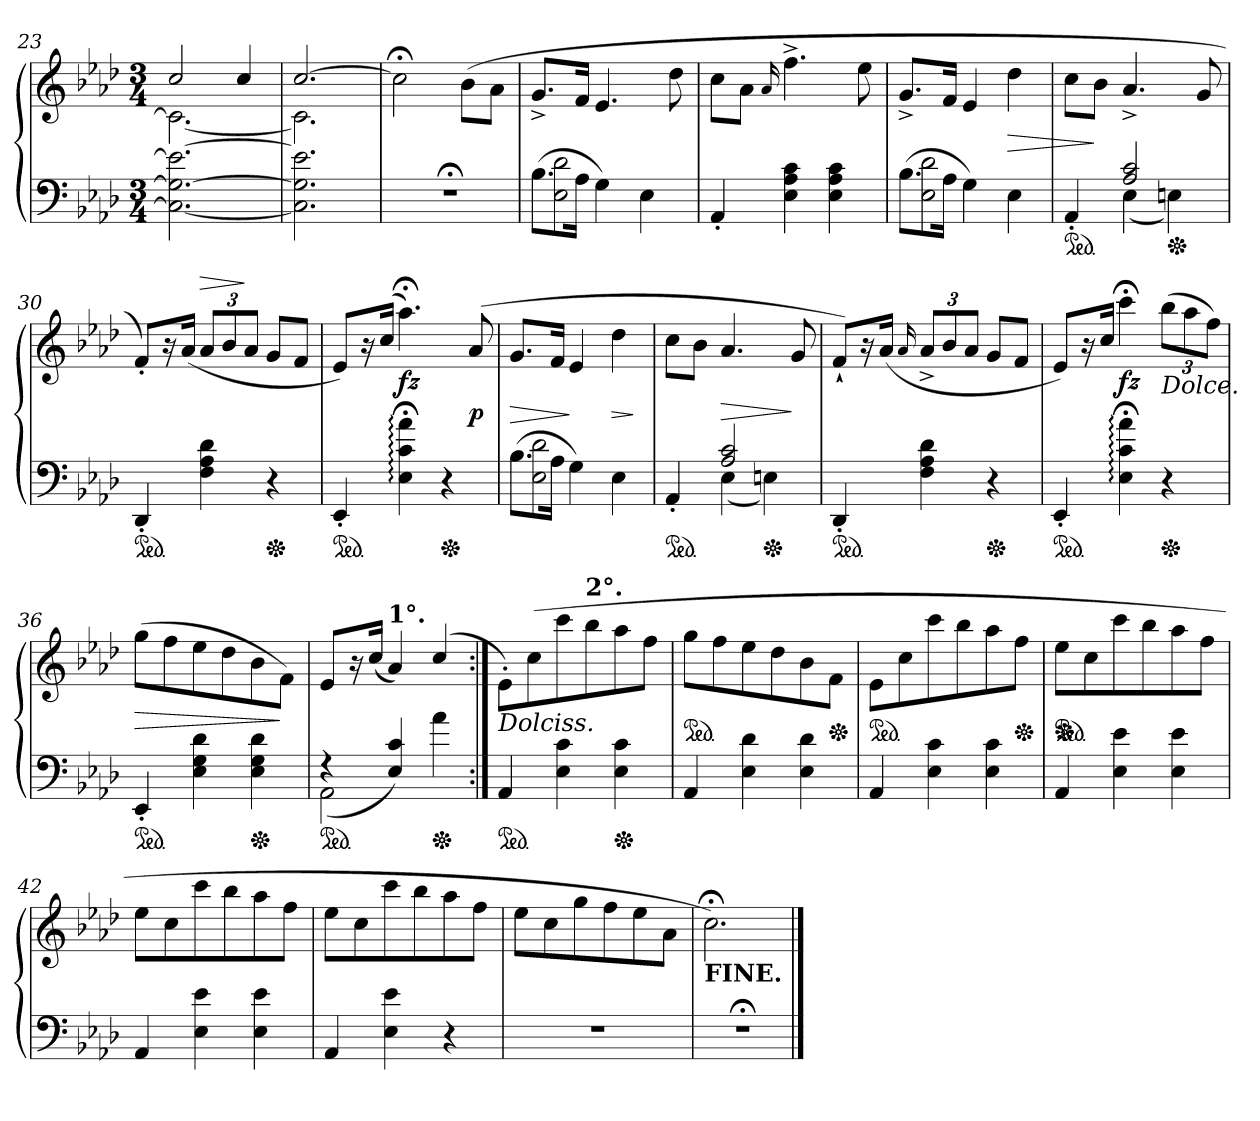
**kern	**kern	**dynam
*part1	*part1	*part1
*staff2	*staff1	*staff1/2
*clefF4	*clefG2	*
*k[b-e-a-d-]	*k[b-e-a-d-]	*
*A-:	*A-:	*
*M3/4	*M3/4	*
=23	=23	=23
*	*^	*
2.C_ 2.G_ 2.en_	2cc	2.c_	.
.	4cc	.	.
=24	=24	=24	=24
2.C] 2.G] 2.en]	[2.cc	2.c]	.
*	*v	*v	*
=25	=25	=25
2.r;<	2cc;<]	.
.	(>8b-\L	.
.	8a-J	.
=26	=26	=26
*^	*	*
(>8.B-\L	2E- 2d-	8.g^L	.
16A-Jk	.	16fJk	.
4G\)	.	4.e-	.
4E-\	4ryy	.	.
.	.	8dd-	.
*v	*v	*	*
=27	=27	=27
4AA-'	8ccL	.
.	8a-J	.
.	16qqa-/	.
4E- 4A- 4c	4.ff^<	.
4E- 4A- 4c	.	.
.	8ee-	.
=28	=28	=28
*^	*	*
(8.B-\L	2E- 2d-	8.g^L	.
16A-Jk	.	16fJk	.
4G\)	.	4e-	.
4ryy	4E-	4dd-	>
=29	=29	=29	=29
*ped	*	*	*
4AA-'	4ryy	8ccL	.
.	.	8b-J	]
2A- 2c	(>4E-	4.a-^	.
*Xped	*	*	*
.	4En)	.	.
.	.	8g	.
*v	*v	*	*
=30	=30	=30
*ped	*	*
4DD-'	8f'L)	.
.	16r	.
.	(16a-Jk	.
!	!	!LO:HP:a
4F 4A- 4d-	12a-L	>
.	12b-	.
.	12a-J	]
*Xped	*	*
4r	8gL	.
.	8fJ	.
=31	=31	=31
*ped	*	*
4EE-'	8e-L)	.
.	16r	.
.	(<16ccJk	.
4E-;<: 4c;<: 4a-;<:	4.aa-;<)	fz
*Xped	*	*
4r	.	.
.	(>8a-	p
=32	=32	=32
*^	*	*
(8.B-\L	2E- 2d-	8.gL	>
16A-Jk	.	16fJk	.
4G\)	.	4e-	]
4ryy	4E-	4dd-	>
*v	*v	*	*
.	.	]
=33	=33	=33
*^	*	*
*ped	*	*	*
4AA-'	4ryy	8ccL	.
.	.	8b-J	.
2A- 2c	(>4E-	4.a-	>
*Xped	*	*	*
.	4En)	.	.
.	.	8g	]
*v	*v	*	*
=34	=34	=34
*ped	*	*
4DD-'	8f`L)	.
.	16r	.
.	(16a-Jk	.
.	16qqa-	.
4F 4A- 4d-	12a-^>L	.
.	12b-	.
.	12a-J	.
*Xped	*	*
4r	8gL	.
.	8fJ	.
=35	=35	=35
*ped	*	*
4EE-'	8e-L)	.
.	16r	.
.	16ccJk	.
4E-;<: 4c;<: 4a-;<:	4ccc;<	fz
!	!LO:TX:b:i:t=Dolce.	!
*Xped	*	*
4r	(12bb-L	.
.	12aa-	.
.	12ffJ)	.
=36	=36	=36
*ped	*	*
4EE-'	(8ggL	>
.	8ff	.
4E- 4G 4d-	8ee-	.
.	8dd-	.
*Xped	*	*
4E- 4G 4d-	8b-	.
.	8fJ)	]
=37	=37	=37
*^	*	*
*ped	*	*	*
4r	(2AA-	8e-L	.
.	.	16r	.
.	.	(16ccJk	.
!	!	!LO:TX:a:B:t=1°.	!
4E- 4c)	.	4a-)	.
*Xped	*	*	*
4a-\	4ryy	(<4cc/	.
=38:|!	=38:|!	=38:|!	=38:|!
!	!	!LO:TX:b:i:t=Dolciss.	!
*v	*v	*	*
*ped	*	*
4AA-	8e-'L)	.
.	(8cc	.
4E- 4c	8ccc	.
!	!LO:TX:a:B:t=2°.	!
.	8bb-	.
*Xped	*	*
4E- 4c	8aa-	.
.	8ffJ	.
=39	=39	=39
*	*ped	*
4AA-	8ggL	.
.	8ff	.
4E- 4d-	8ee-	.
.	8dd-	.
4E- 4d-	8b-	.
*	*Xped	*
.	8fJ	.
=40	=40	=40
*	*ped	*
4AA-	8e-L	.
.	8cc	.
4E- 4c	8ccc	.
.	8bb-	.
4E- 4c	8aa-	.
*	*Xped	*
.	8ffJ	.
=41	=41	=41
!	!LO:TX:a:color=crimson:t=⚠	!
*	*ped	*
*	*Xped	*
4AA-	8ee-L	.
.	8cc	.
4E- 4e-	8ccc	.
.	8bb-	.
4E- 4e-	8aa-	.
.	8ffJ	.
=42	=42	=42
4AA-	8ee-L	.
.	8cc	.
4E- 4e-	8ccc	.
.	8bb-	.
4E- 4e-	8aa-	.
.	8ffJ	.
=43	=43	=43
4AA-	8ee-L	.
.	8cc	.
4E- 4e-	8ccc	.
.	8bb-	.
4r	8aa-	.
.	8ffJ	.
=44	=44	=44
2.r	8ee-L	.
.	8cc	.
.	8gg	.
.	8ff	.
.	8ee-	.
.	8a-J	.
=45	=45	=45
!	!LO:TX:b:B:t=FINE.	!
2.r;<	2.cc;<)	.
==	==	==
*-	*-	*-
